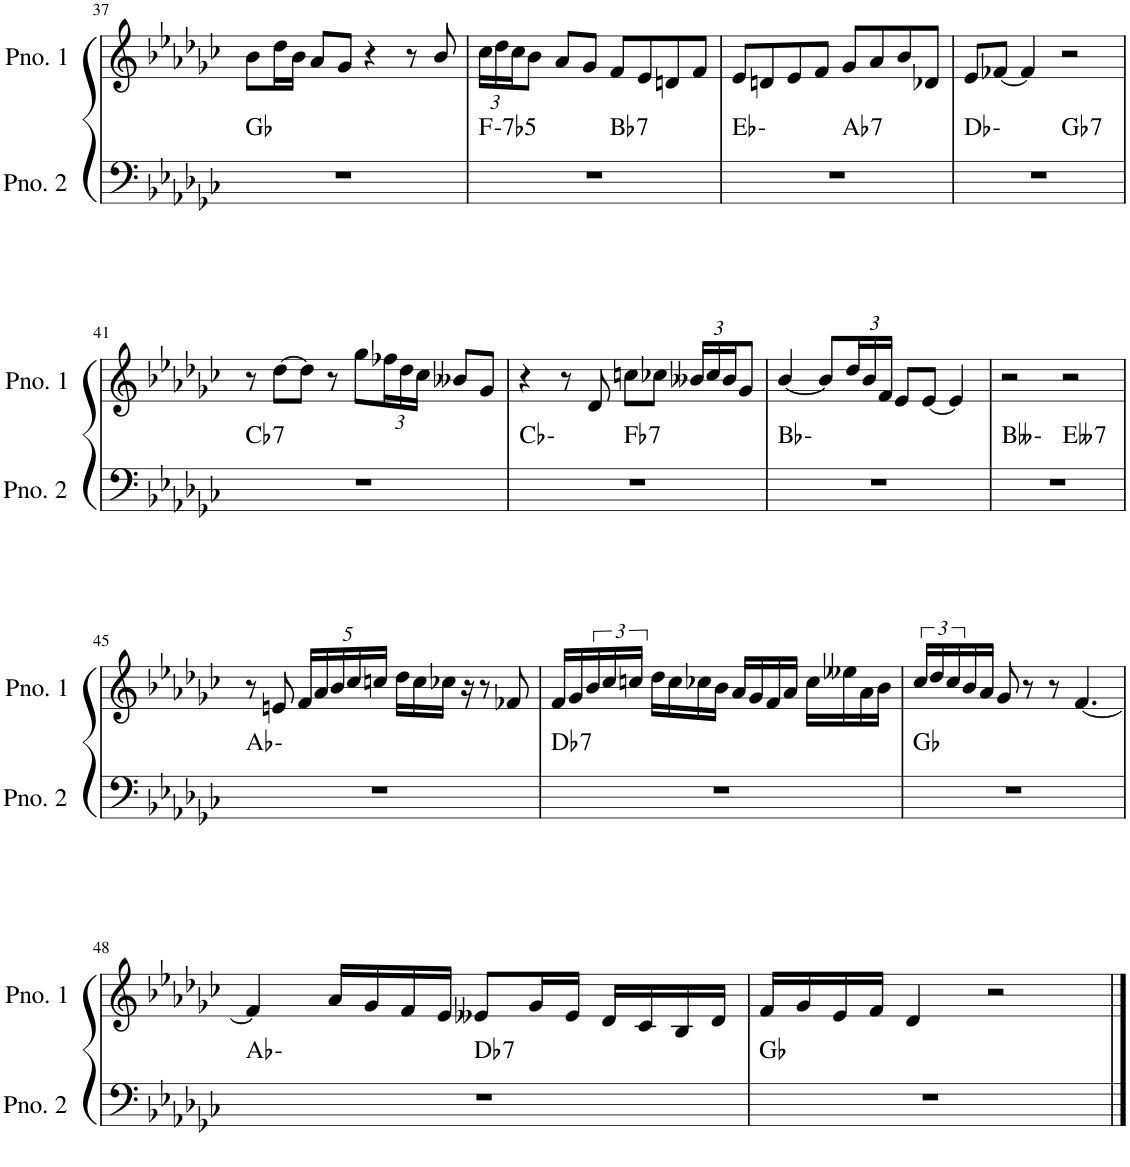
**kern	**harte	**kern
*part2	*part2	*part1
*staff2	*	*staff1
*I"ピアノ 2	*	*I"ピアノ 1
!!LO:PB:g=z
*clefF4	*	*clefG2
*k[b-e-a-d-g-c-]	*	*k[b-e-a-d-g-c-]
*M4/4	*	*M4/4
=37	=37	=37
1r	Gb:maj	8b-\L
.	.	16dd-\L
.	.	16b-\JJ
.	.	8a-/L
.	.	8g-/J
.	.	4r
.	.	8r
.	.	8b-/
=38	=38	=38
*	*	*Xbrackettup
!	!LO:H:kt=-7b5	!
*^	*	*
1r	2ryy	F:hdim7	24cc-\LL
.	.	.	24dd-\
.	.	.	24cc-\J
.	.	.	8b-\J
.	.	.	8a-/L
.	.	.	8g-/J
!	!	!LO:H:kt=7	!
.	2ryy	Bb:7	8f/L
.	.	.	8e-/
.	.	.	8dn/
.	.	.	8f/J
=39	=39	=39	=39
1r	2ryy	Eb:min	8e-/L
.	.	.	8dn/
.	.	.	8e-/
.	.	.	8f/J
!	!	!LO:H:kt=7	!
.	2ryy	Ab:7	8g-/L
.	.	.	8a-/
.	.	.	8b-/
.	.	.	8d-X/J
=40	=40	=40	=40
1r	2ryy	Db:min	8e-/L
.	.	.	[8f-X/J
.	.	.	4f-/]
!	!	!LO:H:kt=7	!
.	2ryy	Gb:7	2r
!!LO:LB:g=z
=41	=41	=41	=41
!	!	!LO:H:kt=7	!
*v	*v	*	*
1r	Cb:7	8r
.	.	[8dd-\L
.	.	8dd-\J]
.	.	8r
.	.	8gg-\L
.	.	24ff-X\L
.	.	24dd-\
.	.	24cc-\JJ
.	.	8b--X/L
.	.	8g-/J
=42	=42	=42
*^	*	*
1r	2ryy	Cb:min	4r
.	.	.	8r
.	.	.	8d-/
!	!	!LO:H:kt=7	!
.	2ryy	Fb:7	8ccn\L
.	.	.	8cc-X\J
.	.	.	24b--X/LL
.	.	.	24cc-/
.	.	.	24b--/J
.	.	.	8g-/J
*v	*v	*	*
=43	=43	=43
1r	Bb:min	[4b-/
.	.	8b-/L]
.	.	24dd-/L
.	.	24b-/
.	.	24f/JJ
.	.	8e-/L
.	.	[8e-/J
.	.	4e-/]
=44	=44	=44
*^	*	*
1r	2ryy	Bbb:min	2r
!	!	!LO:H:kt=7	!
.	2ryy	Ebb:7	2r
*v	*v	*	*
!!LO:LB:g=z
=45	=45	=45
1r	Ab:min	8r
.	.	8en/
.	.	20f/LL
.	.	20a-/
.	.	20b-/
.	.	20cc-/
.	.	20ccn/JJ
.	.	16dd-\LL
.	.	16cc\
.	.	16cc-X\JJ
.	.	16r
.	.	8r
.	.	8f-X/
=46	=46	=46
!	!LO:H:kt=7	!
1r	Db:7	16f/LL
.	.	16g-/
*	*	*brackettup
.	.	24b-/
.	.	24cc-/
.	.	24ccn/JJ
.	.	16dd-\LL
.	.	16cc\
.	.	16cc-X\
.	.	16b-\JJ
.	.	16a-/LL
.	.	16g-/
.	.	16f/
.	.	16a-/JJ
.	.	16cc-\LL
.	.	16ee--X\
.	.	16a-\
.	.	16b-\JJ
=47	=47	=47
1r	Gb:maj	24cc-/LL
.	.	24dd-/
.	.	24cc-/
.	.	16b-/
.	.	16a-/JJ
.	.	8g-/
.	.	8r
.	.	8r
.	.	[4.f/
!!LO:LB:g=z
=48	=48	=48
*^	*	*
1r	2ryy	Ab:min	4f/]
.	.	.	16a-/LL
.	.	.	16g-/
.	.	.	16f/
.	.	.	16e-/JJ
!	!	!LO:H:kt=7	!
.	2ryy	Db:7	8e--X/L
.	.	.	16g-/L
.	.	.	16e--/JJ
.	.	.	16d-/LL
.	.	.	16c-/
.	.	.	16B-/
.	.	.	16d-/JJ
*v	*v	*	*
=49	=49	=49
1r	Gb:maj	16f/LL
.	.	16g-/
.	.	16e-/
.	.	16f/JJ
.	.	4d-/
.	.	2r
==	==	==
*-	*-	*-
